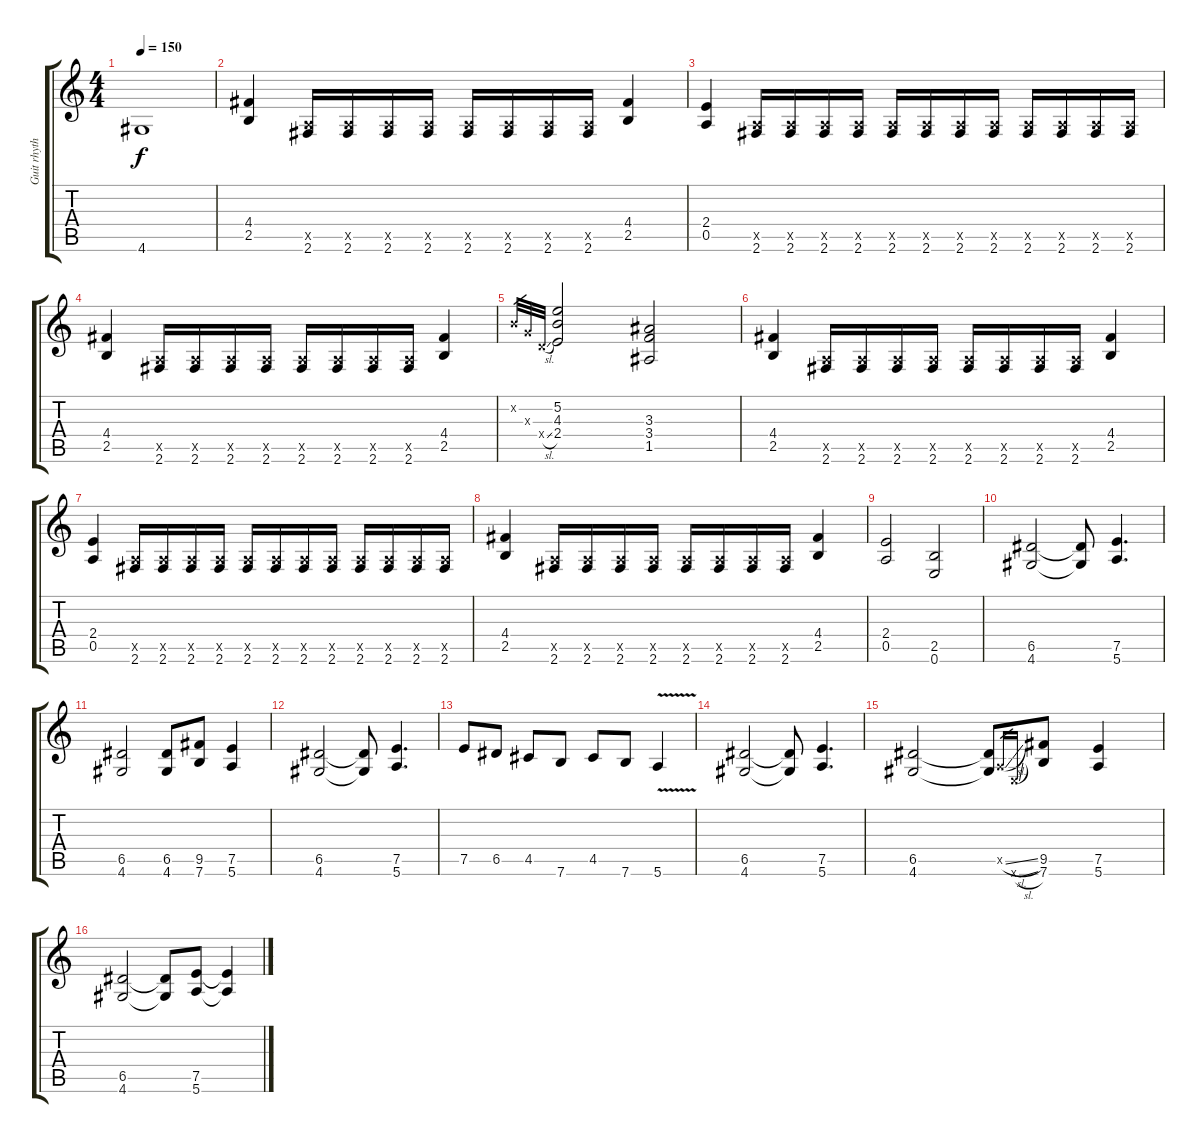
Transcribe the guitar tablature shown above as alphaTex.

\track ("Guit rhythm" "Guit rhyth") {instrument distortionguitar}
\staff {score tabs}
\tuning (E4 B3 G3 D3 A2 E2) {hide}
\ts (4 4)
\tempo 150
\clef g2
\ks c
4.6{t}.1{dy f} |
(4.4 2.5).4 (0.5{x} 2.6).16 (0.5{x} 2.6).16 (0.5{x} 2.6).16 (0.5{x} 2.6).16 (0.5{x} 2.6).16 (0.5{x} 2.6).16 (0.5{x} 2.6).16 (0.5{x} 2.6).16 (4.4 2.5).4 |
(2.4 0.5).4 (0.5{x} 2.6).16 (0.5{x} 2.6).16 (0.5{x} 2.6).16 (0.5{x} 2.6).16 (0.5{x} 2.6).16 (0.5{x} 2.6).16 (0.5{x} 2.6).16 (0.5{x} 2.6).16 (0.5{x} 2.6).16 (0.5{x} 2.6).16 (0.5{x} 2.6).16 (0.5{x} 2.6).16 |
(4.4 2.5).4 (0.5{x} 2.6).16 (0.5{x} 2.6).16 (0.5{x} 2.6).16 (0.5{x} 2.6).16 (0.5{x} 2.6).16 (0.5{x} 2.6).16 (0.5{x} 2.6).16 (0.5{x} 2.6).16 (4.4 2.5).4 |
0.2{x}.32{gr} 0.3{x}.32{gr} 0.4{sl x}.32{gr} (5.2 4.3 2.4).2 (3.3 3.4 1.5).2 |
(4.4 2.5).4 (0.5{x} 2.6).16 (0.5{x} 2.6).16 (0.5{x} 2.6).16 (0.5{x} 2.6).16 (0.5{x} 2.6).16 (0.5{x} 2.6).16 (0.5{x} 2.6).16 (0.5{x} 2.6).16 (4.4 2.5).4 |
(2.4 0.5).4 (0.5{x} 2.6).16 (0.5{x} 2.6).16 (0.5{x} 2.6).16 (0.5{x} 2.6).16 (0.5{x} 2.6).16 (0.5{x} 2.6).16 (0.5{x} 2.6).16 (0.5{x} 2.6).16 (0.5{x} 2.6).16 (0.5{x} 2.6).16 (0.5{x} 2.6).16 (0.5{x} 2.6).16 |
(4.4 2.5).4 (0.5{x} 2.6).16 (0.5{x} 2.6).16 (0.5{x} 2.6).16 (0.5{x} 2.6).16 (0.5{x} 2.6).16 (0.5{x} 2.6).16 (0.5{x} 2.6).16 (0.5{x} 2.6).16 (4.4 2.5).4 |
(2.4 0.5).2 (2.5 0.6).2 |
(6.5 4.6).2 (6.5{t} 4.6{t}).8 (7.5 5.6).4{d} |
(6.5 4.6).2 (6.5 4.6).8 (9.5 7.6).8 (7.5 5.6).4 |
(6.5 4.6).2 (6.5{t} 4.6{t}).8 (7.5 5.6).4{d} |
7.5.8 6.5.8 4.5.8 7.6.8 4.5.8 7.6.8 5.6{v}.4 |
(6.5 4.6).2 (6.5{t} 4.6{t}).8 (7.5 5.6).4{d} |
(6.5 4.6).2 (6.5{t} 4.6{t}).8 0.5{sl x}.16{gr} 0.6{sl x}.16{gr} (9.5 7.6).8 (7.5 5.6).4 |
(6.5 4.6).2 (6.5{t} 4.6{t}).8 (7.5 5.6).8 (7.5{t} 5.6{t}).4
